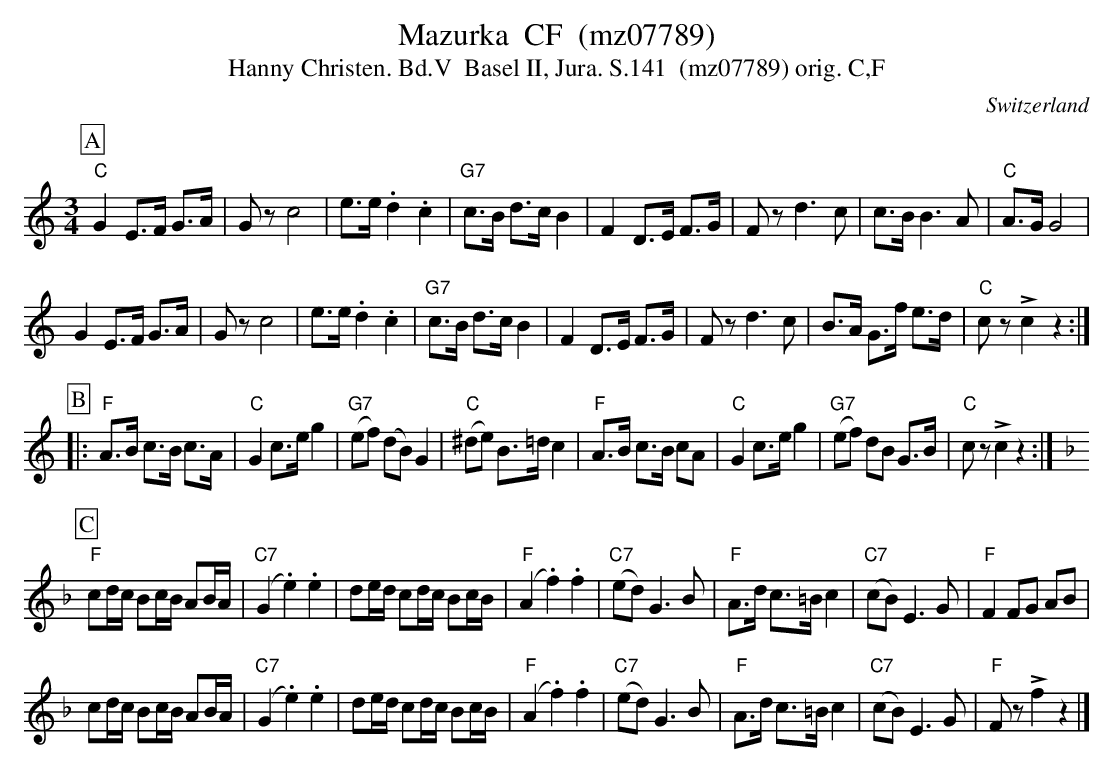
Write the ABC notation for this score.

X:1
T:Mazurka  CF  (mz07789)
T:Hanny Christen. Bd.V  Basel II, Jura. S.141  (mz07789) orig. C,F
M:3/4
L:1/8
O:Switzerland
K:C major
[P:A] "C"G2E>F G>A | Gzc4 | e>e .d2.c2 | "G7"c>B d>cB2 | F2D>E F>G | Fzd3c | c>B B3A | "C"A>GG4 |
G2E>F G>A | Gzc4 | e>e .d2.c2 | "G7"c>B d>cB2 | F2 D>E F>G | Fzd3c | B>A G>f e>d | "C"cz!>!c2z2 :|
[P:B] |: "F"A>B c>B c>A | "C"G2c>eg2 | ("G7"ef) (dB)G2 | ("C"^de) B>=d c2 |  "F"A>B c>B cA | "C"G2c>eg2 | ("G7"ef) dB G>B | "C"cz!>!c2z2 :|
K:F
[P:C] "F"cd/c/ Bc/B/ AB/A/ | ("C7"G2.e2).e2 | de/d/ cd/c/ Bc/B/ | ("F"A2.f2).f2 | ("C7"ed)G3B | "F"A>d c>=Bc2 | ("C7"cB)E3G | "F"F2FG AB |
cd/c/ Bc/B/ AB/A/ | ("C7"G2.e2).e2 | de/d/ cd/c/ Bc/B/ | ("F"A2.f2).f2 | ("C7"ed)G3B | "F"A>d c>=Bc2 | ("C7"cB)E3G | "F"Fz!>!f2z2 |]
W:
